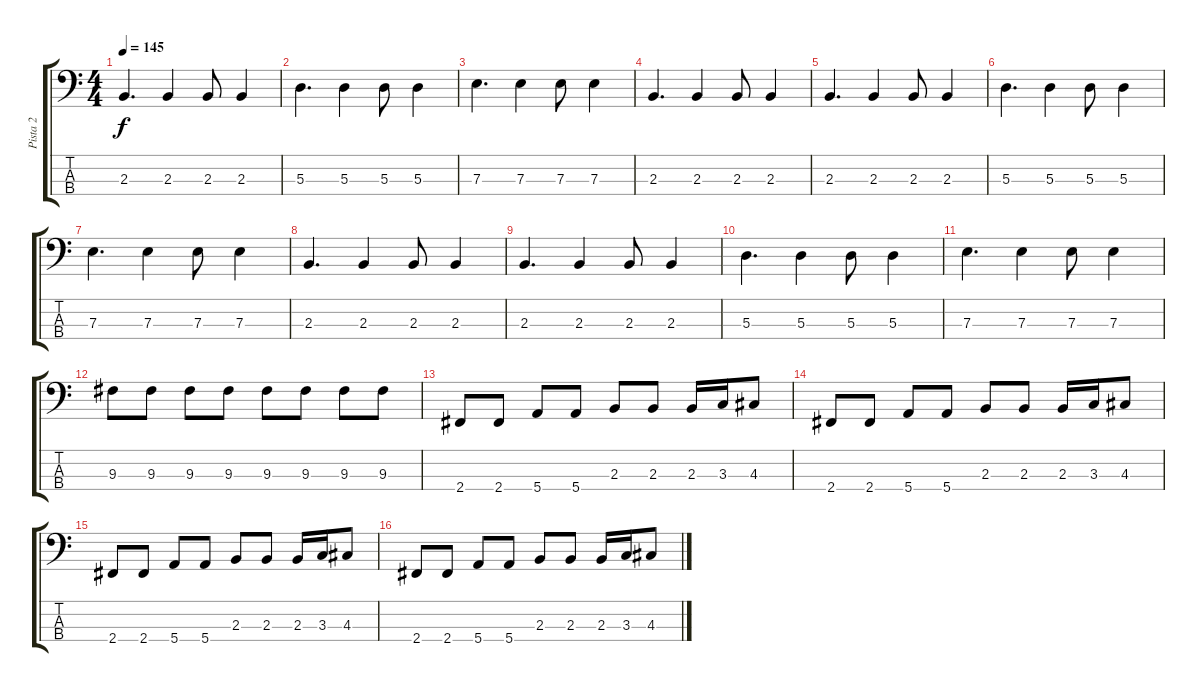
\track ("Pista 2" "Pista 2") {instrument electricbasspick}
\staff {score tabs}
\tuning (G2 D2 A1 E1) {hide}
\ts (4 4)
\tempo 145
\clef f4
\ks c
2.3.4{d dy f} 2.3.4 2.3.8 2.3.4 |
5.3.4{d} 5.3.4 5.3.8 5.3.4 |
7.3.4{d} 7.3.4 7.3.8 7.3.4 |
2.3.4{d} 2.3.4 2.3.8 2.3.4 |
2.3.4{d} 2.3.4 2.3.8 2.3.4 |
5.3.4{d} 5.3.4 5.3.8 5.3.4 |
7.3.4{d} 7.3.4 7.3.8 7.3.4 |
2.3.4{d} 2.3.4 2.3.8 2.3.4 |
2.3.4{d} 2.3.4 2.3.8 2.3.4 |
5.3.4{d} 5.3.4 5.3.8 5.3.4 |
7.3.4{d} 7.3.4 7.3.8 7.3.4 |
9.3.8 9.3.8 9.3.8 9.3.8 9.3.8 9.3.8 9.3.8 9.3.8 |
2.4.8 2.4.8 5.4.8 5.4.8 2.3.8 2.3.8 2.3.16 3.3.16 4.3.8 |
2.4.8 2.4.8 5.4.8 5.4.8 2.3.8 2.3.8 2.3.16 3.3.16 4.3.8 |
2.4.8 2.4.8 5.4.8 5.4.8 2.3.8 2.3.8 2.3.16 3.3.16 4.3.8 |
2.4.8 2.4.8 5.4.8 5.4.8 2.3.8 2.3.8 2.3.16 3.3.16 4.3.8
